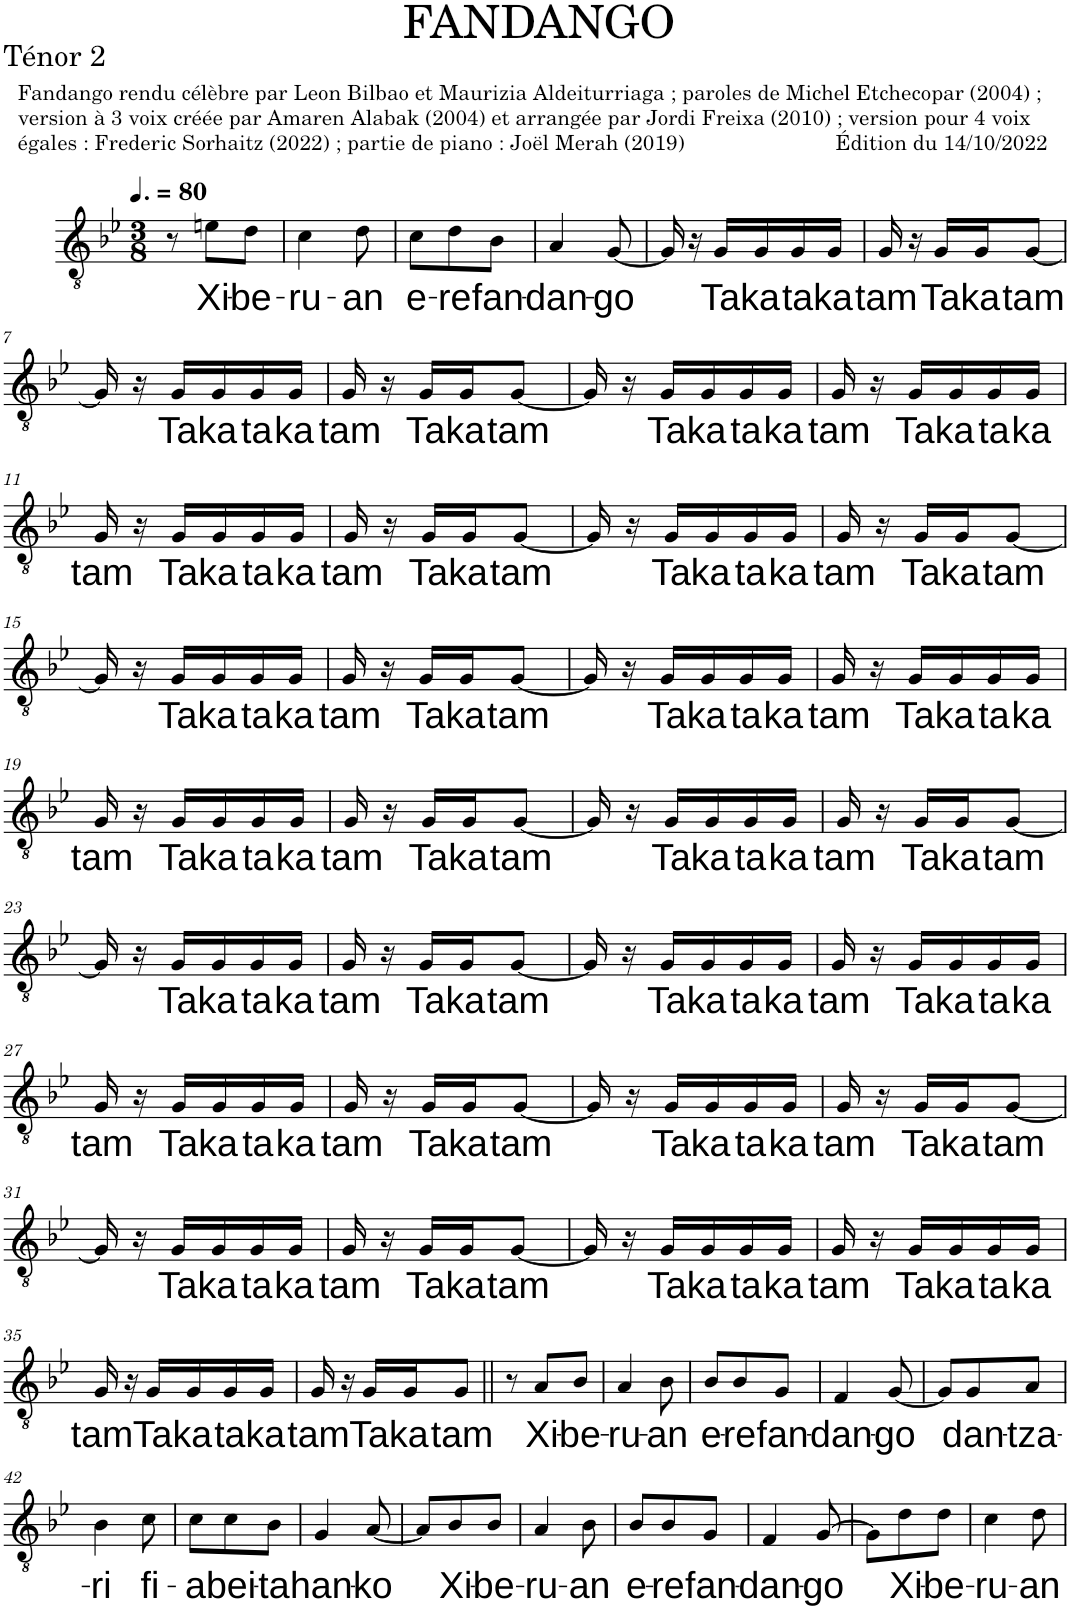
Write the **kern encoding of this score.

**kern	**text
*part1	*part1
*staff1	*staff1
*I"Ténor 2	*
*I'T.2	*
*clefGv2	*
*k[b-e-]	*
*M3/8	*
*MM120	*
=1	=1
8r	.
!	!LO:LY:b
8en\L	Xi-
!	!LO:LY:b
8d\J	-be-
=2	=2
!	!LO:LY:b
4c\	-ru-
!	!LO:LY:b
8d\	-an
=3	=3
!	!LO:LY:b
8c\L	e-
!	!LO:LY:b
8d\	-re
!	!LO:LY:b
8B-\J	fan-
=4	=4
!	!LO:LY:b
4A/	-dan-
!	!LO:LY:b
[8G/	-go
=5	=5
16G/]	.
16r	.
!	!LO:LY:b
16G/LL	Ta
!	!LO:LY:b
16G/	ka
!	!LO:LY:b
16G/	ta
!	!LO:LY:b
16G/JJ	ka
=6	=6
!	!LO:LY:b
16G/	tam
16r	.
!	!LO:LY:b
16G/LL	Ta
!	!LO:LY:b
16G/J	ka
!	!LO:LY:b
[8G/J	tam
!!LO:LB:g=z
=7	=7
16G/]	.
16r	.
!	!LO:LY:b
16G/LL	Ta
!	!LO:LY:b
16G/	ka
!	!LO:LY:b
16G/	ta
!	!LO:LY:b
16G/JJ	ka
=8	=8
!	!LO:LY:b
16G/	tam
16r	.
!	!LO:LY:b
16G/LL	Ta
!	!LO:LY:b
16G/J	ka
!	!LO:LY:b
[8G/J	tam
=9	=9
16G/]	.
16r	.
!	!LO:LY:b
16G/LL	Ta
!	!LO:LY:b
16G/	ka
!	!LO:LY:b
16G/	ta
!	!LO:LY:b
16G/JJ	ka
=10	=10
!	!LO:LY:b
16G/	tam
16r	.
!	!LO:LY:b
16G/LL	Ta
!	!LO:LY:b
16G/	ka
!	!LO:LY:b
16G/	ta
!	!LO:LY:b
16G/JJ	ka
!!LO:LB:g=z
=11	=11
!	!LO:LY:b
16G/	tam
16r	.
!	!LO:LY:b
16G/LL	Ta
!	!LO:LY:b
16G/	ka
!	!LO:LY:b
16G/	ta
!	!LO:LY:b
16G/JJ	ka
=12	=12
!	!LO:LY:b
16G/	tam
16r	.
!	!LO:LY:b
16G/LL	Ta
!	!LO:LY:b
16G/J	ka
!	!LO:LY:b
[8G/J	tam
=13	=13
16G/]	.
16r	.
!	!LO:LY:b
16G/LL	Ta
!	!LO:LY:b
16G/	ka
!	!LO:LY:b
16G/	ta
!	!LO:LY:b
16G/JJ	ka
=14	=14
!	!LO:LY:b
16G/	tam
16r	.
!	!LO:LY:b
16G/LL	Ta
!	!LO:LY:b
16G/J	ka
!	!LO:LY:b
[8G/J	tam
!!LO:LB:g=z
=15	=15
16G/]	.
16r	.
!	!LO:LY:b
16G/LL	Ta
!	!LO:LY:b
16G/	ka
!	!LO:LY:b
16G/	ta
!	!LO:LY:b
16G/JJ	ka
=16	=16
!	!LO:LY:b
16G/	tam
16r	.
!	!LO:LY:b
16G/LL	Ta
!	!LO:LY:b
16G/J	ka
!	!LO:LY:b
[8G/J	tam
=17	=17
16G/]	.
16r	.
!	!LO:LY:b
16G/LL	Ta
!	!LO:LY:b
16G/	ka
!	!LO:LY:b
16G/	ta
!	!LO:LY:b
16G/JJ	ka
=18	=18
!	!LO:LY:b
16G/	tam
16r	.
!	!LO:LY:b
16G/LL	Ta
!	!LO:LY:b
16G/	ka
!	!LO:LY:b
16G/	ta
!	!LO:LY:b
16G/JJ	ka
!!LO:LB:g=z
=19	=19
!	!LO:LY:b
16G/	tam
16r	.
!	!LO:LY:b
16G/LL	Ta
!	!LO:LY:b
16G/	ka
!	!LO:LY:b
16G/	ta
!	!LO:LY:b
16G/JJ	ka
=20	=20
!	!LO:LY:b
16G/	tam
16r	.
!	!LO:LY:b
16G/LL	Ta
!	!LO:LY:b
16G/J	ka
!	!LO:LY:b
[8G/J	tam
=21	=21
16G/]	.
16r	.
!	!LO:LY:b
16G/LL	Ta
!	!LO:LY:b
16G/	ka
!	!LO:LY:b
16G/	ta
!	!LO:LY:b
16G/JJ	ka
=22	=22
!	!LO:LY:b
16G/	tam
16r	.
!	!LO:LY:b
16G/LL	Ta
!	!LO:LY:b
16G/J	ka
!	!LO:LY:b
[8G/J	tam
!!LO:LB:g=z
=23	=23
16G/]	.
16r	.
!	!LO:LY:b
16G/LL	Ta
!	!LO:LY:b
16G/	ka
!	!LO:LY:b
16G/	ta
!	!LO:LY:b
16G/JJ	ka
=24	=24
!	!LO:LY:b
16G/	tam
16r	.
!	!LO:LY:b
16G/LL	Ta
!	!LO:LY:b
16G/J	ka
!	!LO:LY:b
[8G/J	tam
=25	=25
16G/]	.
16r	.
!	!LO:LY:b
16G/LL	Ta
!	!LO:LY:b
16G/	ka
!	!LO:LY:b
16G/	ta
!	!LO:LY:b
16G/JJ	ka
=26	=26
!	!LO:LY:b
16G/	tam
16r	.
!	!LO:LY:b
16G/LL	Ta
!	!LO:LY:b
16G/	ka
!	!LO:LY:b
16G/	ta
!	!LO:LY:b
16G/JJ	ka
!!LO:LB:g=z
=27	=27
!	!LO:LY:b
16G/	tam
16r	.
!	!LO:LY:b
16G/LL	Ta
!	!LO:LY:b
16G/	ka
!	!LO:LY:b
16G/	ta
!	!LO:LY:b
16G/JJ	ka
=28	=28
!	!LO:LY:b
16G/	tam
16r	.
!	!LO:LY:b
16G/LL	Ta
!	!LO:LY:b
16G/J	ka
!	!LO:LY:b
[8G/J	tam
=29	=29
16G/]	.
16r	.
!	!LO:LY:b
16G/LL	Ta
!	!LO:LY:b
16G/	ka
!	!LO:LY:b
16G/	ta
!	!LO:LY:b
16G/JJ	ka
=30	=30
!	!LO:LY:b
16G/	tam
16r	.
!	!LO:LY:b
16G/LL	Ta
!	!LO:LY:b
16G/J	ka
!	!LO:LY:b
[8G/J	tam
!!LO:LB:g=z
=31	=31
16G/]	.
16r	.
!	!LO:LY:b
16G/LL	Ta
!	!LO:LY:b
16G/	ka
!	!LO:LY:b
16G/	ta
!	!LO:LY:b
16G/JJ	ka
=32	=32
!	!LO:LY:b
16G/	tam
16r	.
!	!LO:LY:b
16G/LL	Ta
!	!LO:LY:b
16G/J	ka
!	!LO:LY:b
[8G/J	tam
=33	=33
16G/]	.
16r	.
!	!LO:LY:b
16G/LL	Ta
!	!LO:LY:b
16G/	ka
!	!LO:LY:b
16G/	ta
!	!LO:LY:b
16G/JJ	ka
=34	=34
!	!LO:LY:b
16G/	tam
16r	.
!	!LO:LY:b
16G/LL	Ta
!	!LO:LY:b
16G/	ka
!	!LO:LY:b
16G/	ta
!	!LO:LY:b
16G/JJ	ka
!!LO:LB:g=z
=35	=35
!	!LO:LY:b
16G/	tam
16r	.
!	!LO:LY:b
16G/LL	Ta
!	!LO:LY:b
16G/	ka
!	!LO:LY:b
16G/	ta
!	!LO:LY:b
16G/JJ	ka
=36	=36
!	!LO:LY:b
16G/	tam
16r	.
!	!LO:LY:b
16G/LL	Ta
!	!LO:LY:b
16G/J	ka
!	!LO:LY:b
8G/J	tam
=37||	=37||
8r	.
!	!LO:LY:b
8A/L	Xi-
!	!LO:LY:b
8B-/J	-be-
=38	=38
!	!LO:LY:b
4A/	-ru-
!	!LO:LY:b
8B-\	-an
=39	=39
!	!LO:LY:b
8B-/L	e-
!	!LO:LY:b
8B-/	-re
!	!LO:LY:b
8G/J	fan-
=40	=40
!	!LO:LY:b
4F/	-dan-
!	!LO:LY:b
[8G/	-go
=41	=41
8G/L]	.
!	!LO:LY:b
8G/	dan-
!	!LO:LY:b
8A/J	-tza-
!!LO:LB:g=z
=42	=42
!	!LO:LY:b
4B-\	-ri
!	!LO:LY:b
8c\	fi-
=43	=43
!	!LO:LY:b
8c\L	-a
!	!LO:LY:b
8c\	bei-
!	!LO:LY:b
8B-\J	-ta
=44	=44
!	!LO:LY:b
4G/	han-
!	!LO:LY:b
[8A/	-ko
=45	=45
8A/L]	.
!	!LO:LY:b
8B-/	Xi-
!	!LO:LY:b
8B-/J	-be-
=46	=46
!	!LO:LY:b
4A/	-ru-
!	!LO:LY:b
8B-\	-an
=47	=47
!	!LO:LY:b
8B-/L	e-
!	!LO:LY:b
8B-/	-re
!	!LO:LY:b
8G/J	fan-
=48	=48
!	!LO:LY:b
4F/	-dan-
!	!LO:LY:b
[8G/	-go
=49	=49
8G\L]	.
!	!LO:LY:b
8d\	Xi-
!	!LO:LY:b
8d\J	-be-
=50	=50
!	!LO:LY:b
4c\	-ru-
!	!LO:LY:b
8d\	-an
=	=
*-	*-
